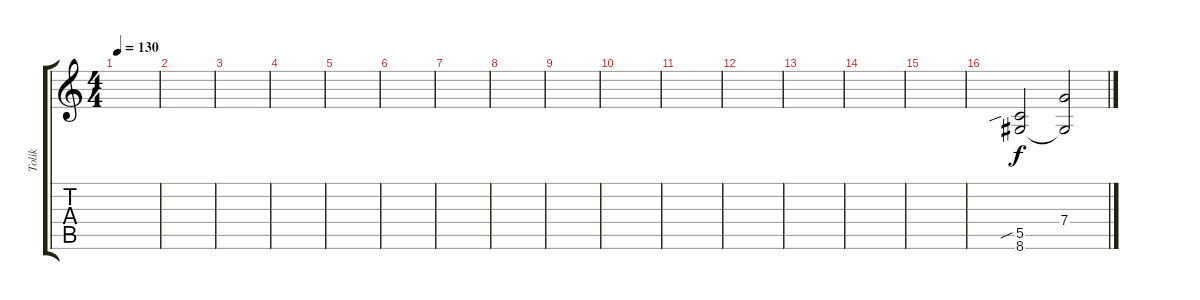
\track ("Tolik" "Tolik") {instrument distortionguitar}
\staff {score tabs}
\tuning (D4 A3 F3 C3 G2 C2) {hide}
\ts (4 4)
\tempo 130
\clef g2
\ks c
|
|
|
|
|
|
|
|
|
|
|
|
|
|
|
(5.5{sib} 8.6).2 (7.4 8.6{t}).2
